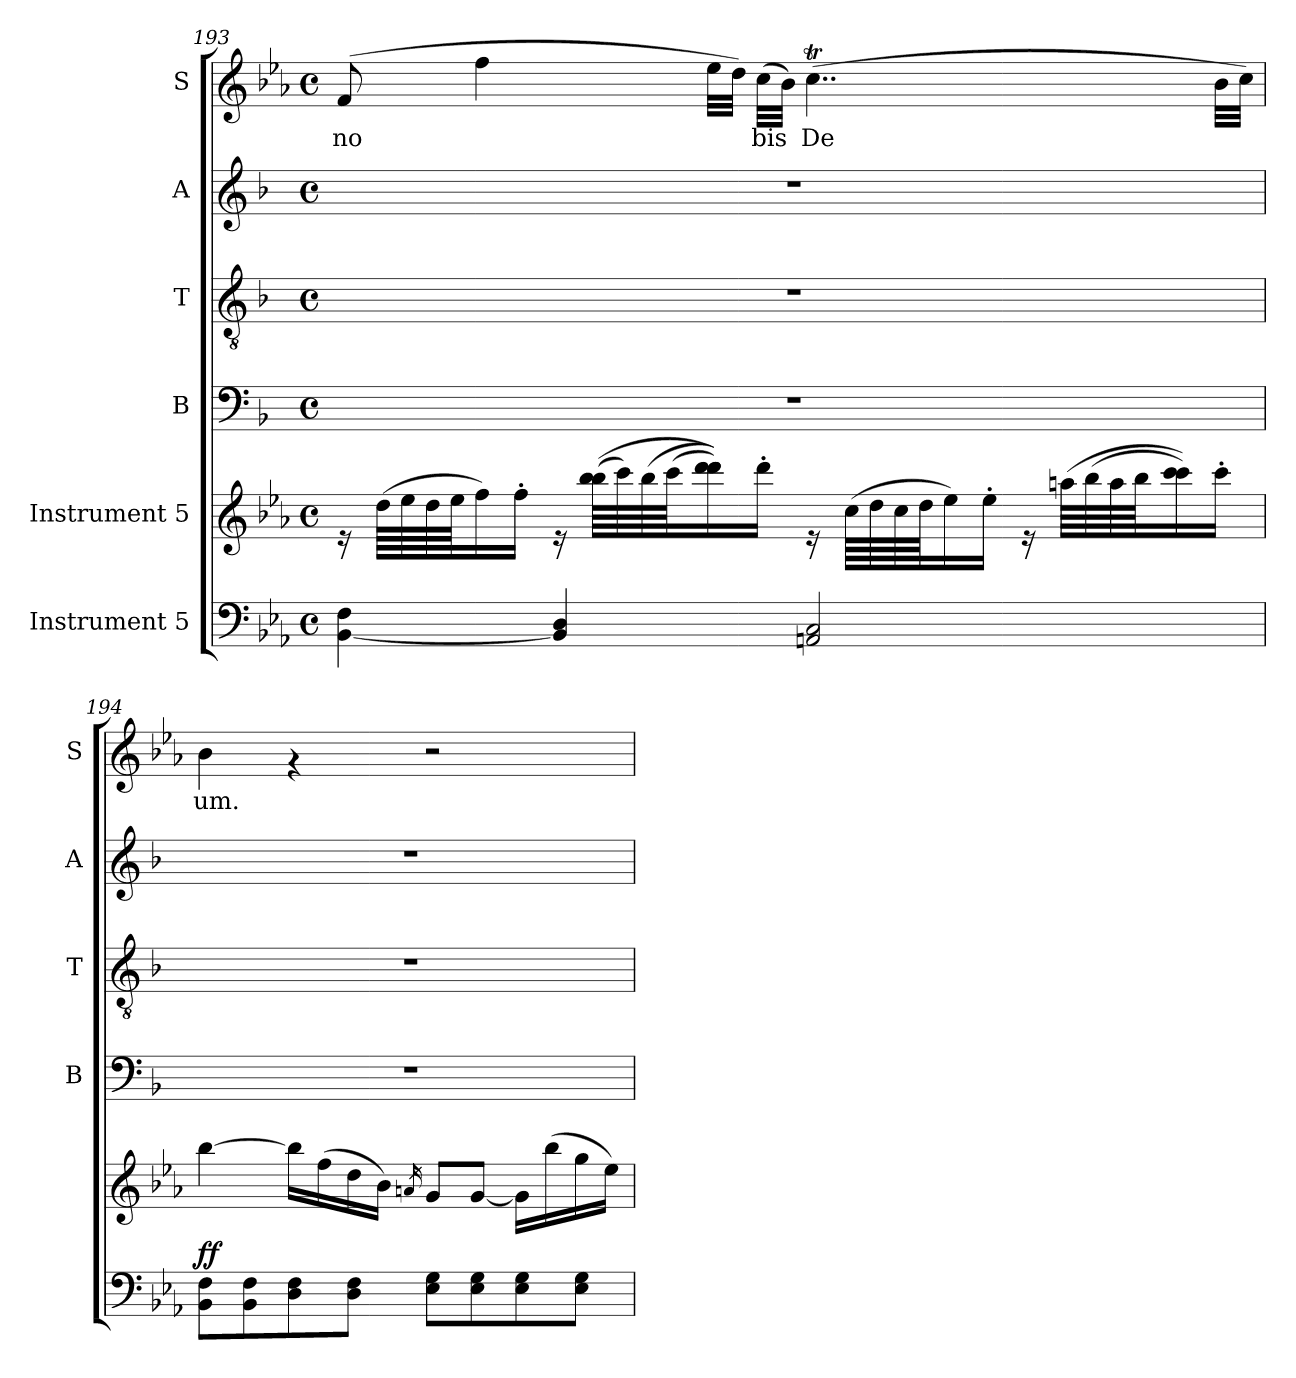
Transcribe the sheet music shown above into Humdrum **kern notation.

**kern	**dynam	**kern	**kern	**kern	**kern	**kern	**text
*part6	*part6	*part5	*part4	*part3	*part2	*part1	*part1
*staff6	*staff6	*staff5	*staff4	*staff3	*staff2	*staff1	*staff1
*I"Instrument 5	*	*I"Instrument 5	*I"B	*I"T	*I"A	*I"S	*
*	*	*	*I'B	*I'T	*I'A	*I'S	*
*clefF4	*	*clefG2	*clefF4	*clefGv2	*clefG2	*clefG2	*
*k[b-e-a-]	*	*k[b-e-a-]	*k[b-]	*k[b-]	*k[b-]	*k[b-e-a-]	*
*E-:	*	*E-:	*F:	*F:	*F:	*E-:	*
*M4/4	*	*M4/4	*M4/4	*M4/4	*M4/4	*M4/4	*
*met(c)	*	*met(c)	*met(c)	*met(c)	*met(c)	*met(c)	*
=193	=193	=193	=193	=193	=193	=193	=193
!	!	!	!	!	!	!	!LO:LY:b:cj
[<4BB-\ 4F\	.	16re	1r	1r	1r	(>8f/	no
.	.	(>64dd\L	.	.	.	.	.
.	.	64ee-\	.	.	.	.	.
.	.	64dd\	.	.	.	.	.
.	.	64ee-\	.	.	.	.	.
!	!	!	!	!	!	!	!LO:LY:b:cj
.	.	16ff\)	.	.	.	4ff\	.
.	.	16ff'>\J	.	.	.	.	.
4D/ 4BB-/]	.	16re	.	.	.	.	.
.	.	(>(<64bb-\ 64bb-\L	.	.	.	.	.
.	.	64ccc\)	.	.	.	.	.
.	.	(<64bb-\	.	.	.	.	.
.	.	(>64ccc\	.	.	.	.	.
!	!	!	!	!	!	!	!LO:LY:b:cj
.	.	16ddd\ 16ddd\ 16ddd\)))	.	.	.	32ee-\L	.
!	!	!	!	!	!	!	!LO:LY:b:cj
.	.	.	.	.	.	32dd\J)	.
!	!	!	!	!	!	!	!LO:LY:b:cj
.	.	16ddd'>\J	.	.	.	(>32cc\L	bis
!	!	!	!	!	!	!	!LO:LY:b:cj
.	.	.	.	.	.	32b-\J)	.
!	!	!	!	!	!	!	!LO:LY:b:cj
2C/ 2AAn/	.	16re	.	.	.	(>4..ccT\	De
.	.	(>64cc\L	.	.	.	.	.
.	.	64dd\	.	.	.	.	.
.	.	64cc\	.	.	.	.	.
.	.	64dd\	.	.	.	.	.
.	.	16ee-\)	.	.	.	.	.
.	.	16ee-'>\J	.	.	.	.	.
.	.	16re	.	.	.	.	.
.	.	(>64aan\L	.	.	.	.	.
.	.	(<64bb-\	.	.	.	.	.
.	.	64aa\	.	.	.	.	.
.	.	64bb-\	.	.	.	.	.
.	.	16ccc\ 16ccc\))	.	.	.	.	.
!	!	!	!	!	!	!	!LO:LY:b:cj
.	.	16ccc'>\J	.	.	.	32b-\L	.
!	!	!	!	!	!	!	!LO:LY:b:cj
.	.	.	.	.	.	32cc\J)	.
!!LO:LB:g=z
=194	=194	=194	=194	=194	=194	=194	=194
!	!LO:DY:a	!	!	!	!	!	!LO:LY:b:cj
!	!LO:DY:n=1:b	!	!	!	!	!	!
8F\ 8BB-\L	f f	[>4bb-\	1r	1r	1r	4b-\	um.
8F\ 8BB-\	.	.	.	.	.	.	.
8F\ 8D\	.	16bb-\L]	.	.	.	4rf	.
.	.	(>16ff\	.	.	.	.	.
8F\ 8D\J	.	16dd\	.	.	.	.	.
.	.	16b-\J)	.	.	.	.	.
.	.	16qan/	.	.	.	.	.
8E-\ 8G\L	.	8g/L	.	.	.	2r	.
8G\ 8E-\	.	[<8g/J	.	.	.	.	.
8G\ 8E-\	.	16g\L]	.	.	.	.	.
.	.	(>16bb-\	.	.	.	.	.
8E-\ 8G\J	.	16gg\	.	.	.	.	.
.	.	16ee-\J)	.	.	.	.	.
=	=	=	=	=	=	=	=
*-	*-	*-	*-	*-	*-	*-	*-
